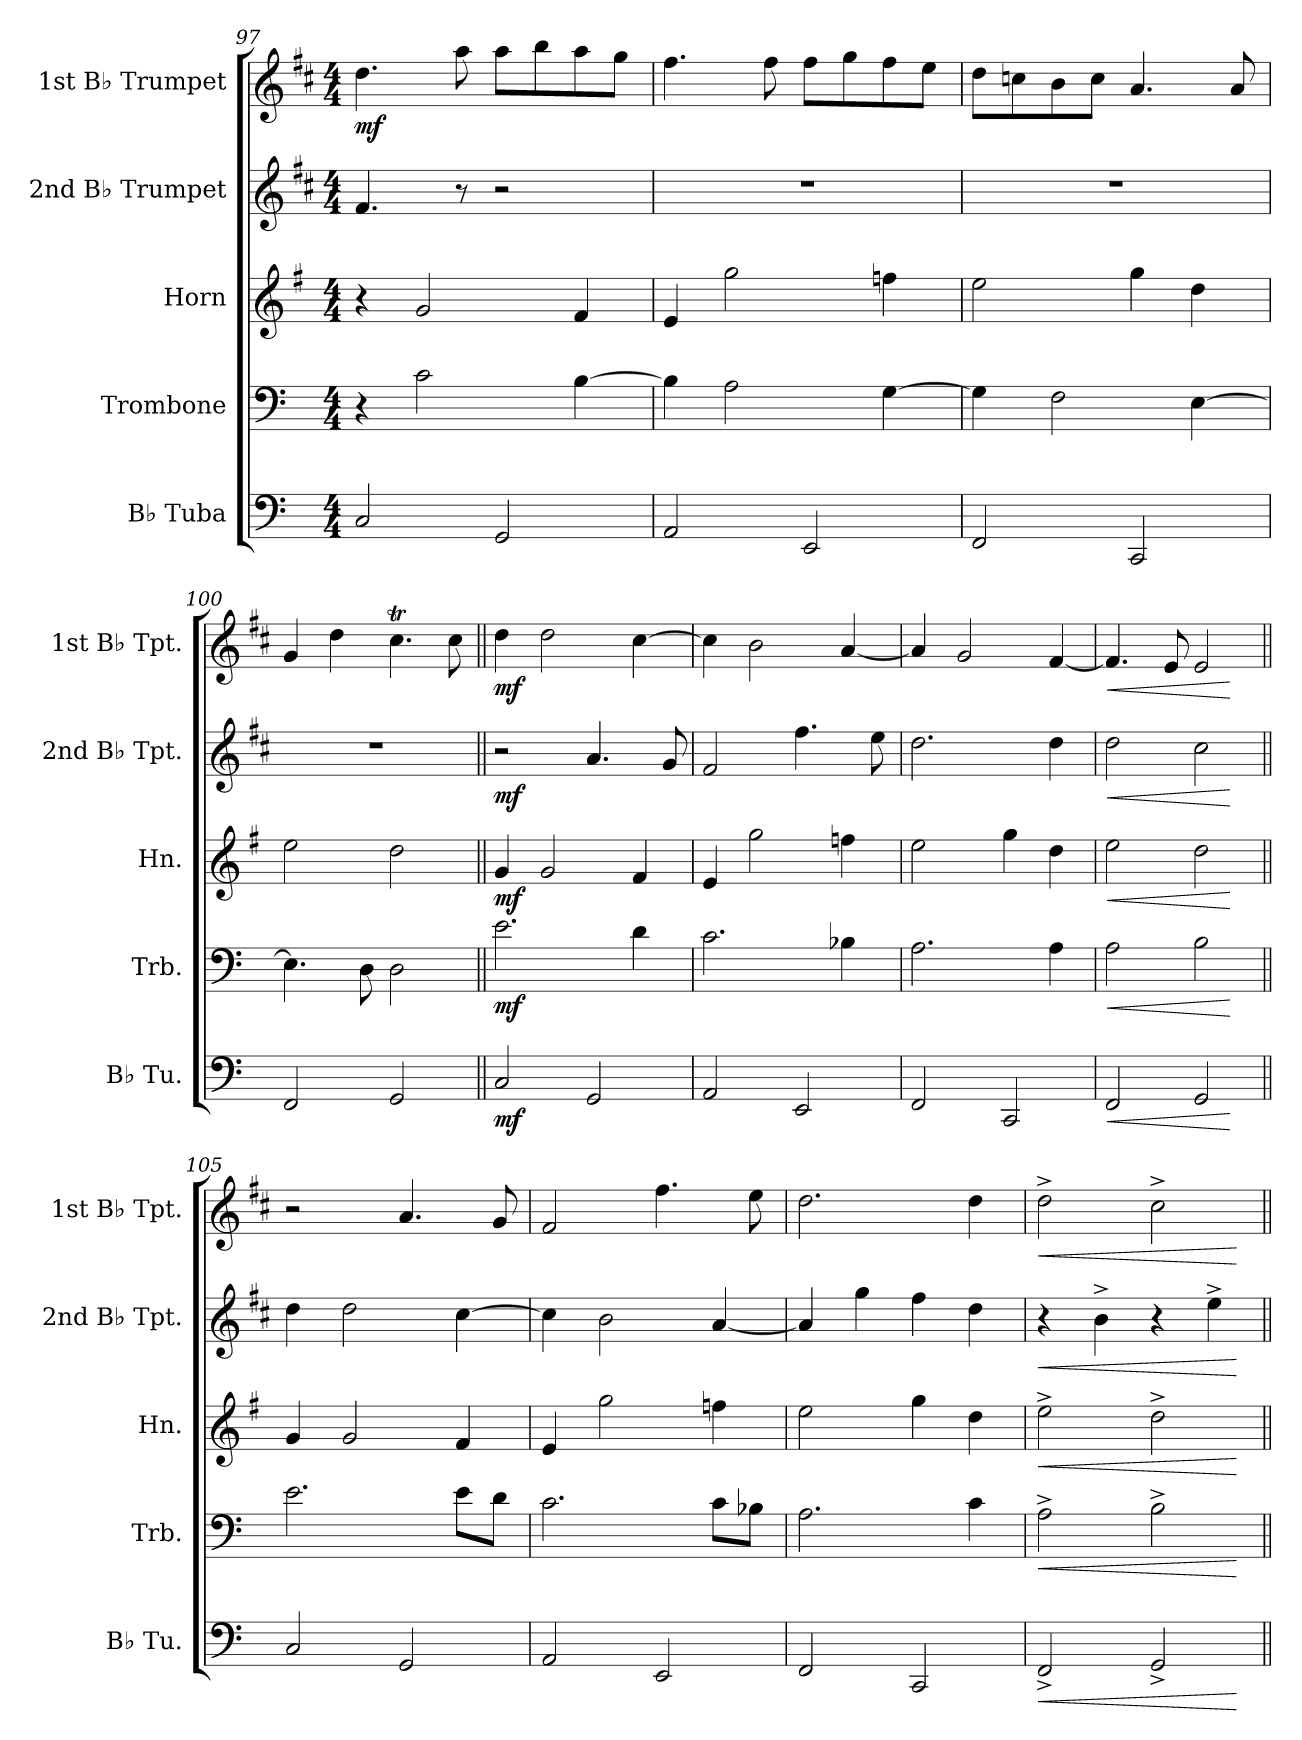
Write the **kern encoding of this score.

**kern	**dynam	**kern	**dynam	**kern	**dynam	**kern	**dynam	**kern	**dynam
*part5	*part5	*part4	*part4	*part3	*part3	*part2	*part2	*part1	*part1
*staff5	*staff5	*staff4	*staff4	*staff3	*staff3	*staff2	*staff2	*staff1	*staff1
*I"B♭ Tuba	*	*I"Trombone	*	*I"Horn	*	*I"2nd B♭ Trumpet	*	*I"1st B♭ Trumpet	*
*I'B♭ Tu.	*	*I'Trb.	*	*I'Hn.	*	*I'2nd B♭ Tpt.	*	*I'1st B♭ Tpt.	*
*clefF4	*	*clefF4	*	*clefG2	*	*clefG2	*	*clefG2	*
*	*	*	*	*ITrd4c7	*	*ITrd1c2	*	*ITrd1c2	*
*k[]	*	*k[]	*	*k[]	*	*k[]	*	*k[]	*
*C:	*	*C:	*	*C:	*	*C:	*	*C:	*
*M4/4	*	*M4/4	*	*M4/4	*	*M4/4	*	*M4/4	*
=97	=97	=97	=97	=97	=97	=97	=97	=97	=97
!	!	!	!	!	!	!	!	!	!LO:DY:b
2C/	.	4r	.	4r	.	4.e/	.	4.cc\	mf
.	.	2c\	.	2c/	.	.	.	.	.
.	.	.	.	.	.	8r	.	8gg\	.
2GG/	.	.	.	.	.	2r	.	8gg\L	.
.	.	.	.	.	.	.	.	8aa\	.
.	.	[4B\	.	4B/	.	.	.	8gg\	.
.	.	.	.	.	.	.	.	8ff\J	.
=98	=98	=98	=98	=98	=98	=98	=98	=98	=98
2AA/	.	4B\]	.	4A/	.	1r	.	4.ee\	.
.	.	2A\	.	2cc\	.	.	.	.	.
.	.	.	.	.	.	.	.	8ee\	.
2EE/	.	.	.	.	.	.	.	8ee\L	.
.	.	.	.	.	.	.	.	8ff\	.
.	.	[4G\	.	4b-X\	.	.	.	8ee\	.
.	.	.	.	.	.	.	.	8dd\J	.
=99	=99	=99	=99	=99	=99	=99	=99	=99	=99
2FF/	.	4G\]	.	2a\	.	1r	.	8cc\L	.
.	.	.	.	.	.	.	.	8b-X\	.
.	.	2F\	.	.	.	.	.	8a\	.
.	.	.	.	.	.	.	.	8b-\J	.
2CC/	.	.	.	4cc\	.	.	.	4.g/	.
.	.	[4E\	.	4g\	.	.	.	.	.
.	.	.	.	.	.	.	.	8g/	.
=100	=100	=100	=100	=100	=100	=100	=100	=100	=100
2FF/	.	4.E\]	.	2a\	.	1r	.	4f/	.
.	.	.	.	.	.	.	.	4cc\	.
.	.	8D\	.	.	.	.	.	.	.
2GG/	.	2D\	.	2g\	.	.	.	4.bt\	.
.	.	.	.	.	.	.	.	8b\	.
!!LO:PB:g=z
=101||	=101||	=101||	=101||	=101||	=101||	=101||	=101||	=101||	=101||
!	!LO:DY:b	!	!LO:DY:b	!	!LO:DY:b	!	!LO:DY:b	!	!LO:DY:b
2C/	mf	2.e\	mf	4c/	mf	2r	mf	4cc\	mf
.	.	.	.	2c/	.	.	.	2cc\	.
2GG/	.	.	.	.	.	4.g/	.	.	.
.	.	4d\	.	4B/	.	.	.	[4b\	.
.	.	.	.	.	.	8f/	.	.	.
=102	=102	=102	=102	=102	=102	=102	=102	=102	=102
2AA/	.	2.c\	.	4A/	.	2e/	.	4b\]	.
.	.	.	.	2cc\	.	.	.	2a\	.
2EE/	.	.	.	.	.	4.ee\	.	.	.
.	.	4B-X\	.	4b-X\	.	.	.	[4g/	.
.	.	.	.	.	.	8dd\	.	.	.
=103	=103	=103	=103	=103	=103	=103	=103	=103	=103
2FF/	.	2.A\	.	2a\	.	2.cc\	.	4g/]	.
.	.	.	.	.	.	.	.	2f/	.
2CC/	.	.	.	4cc\	.	.	.	.	.
.	.	4A\	.	4g\	.	4cc\	.	[4e/	.
=104	=104	=104	=104	=104	=104	=104	=104	=104	=104
!	!LO:HP:b	!	!LO:HP:b	!	!LO:HP:b	!	!LO:HP:b	!	!LO:HP:b
2FF/	<	2A\	<	2a\	<	2cc\	<	4.e/]	<
.	.	.	.	.	.	.	.	8d/	.
2GG/	.	2B\	.	2g\	.	2b\	.	2d/	.
.	[	.	[	.	[	.	[	.	[
=105||	=105||	=105||	=105||	=105||	=105||	=105||	=105||	=105||	=105||
2C/	.	2.e\	.	4c/	.	4cc\	.	2r	.
.	.	.	.	2c/	.	2cc\	.	.	.
2GG/	.	.	.	.	.	.	.	4.g/	.
.	.	8e\L	.	4B/	.	[4b\	.	.	.
.	.	8d\J	.	.	.	.	.	8f/	.
=106	=106	=106	=106	=106	=106	=106	=106	=106	=106
2AA/	.	2.c\	.	4A/	.	4b\]	.	2e/	.
.	.	.	.	2cc\	.	2a\	.	.	.
2EE/	.	.	.	.	.	.	.	4.ee\	.
.	.	8c\L	.	4b-X\	.	[4g/	.	.	.
.	.	8B-X\J	.	.	.	.	.	8dd\	.
=107	=107	=107	=107	=107	=107	=107	=107	=107	=107
2FF/	.	2.A\	.	2a\	.	4g/]	.	2.cc\	.
.	.	.	.	.	.	4ff\	.	.	.
2CC/	.	.	.	4cc\	.	4ee\	.	.	.
.	.	4c\	.	4g\	.	4cc\	.	4cc\	.
=108	=108	=108	=108	=108	=108	=108	=108	=108	=108
!	!LO:HP:b	!	!LO:HP:b	!	!LO:HP:b	!	!LO:HP:b	!	!LO:HP:b
2FF^/	<	2A^\	<	2a^\	<	4r	<	2cc^\	<
.	.	.	.	.	.	4a^\	.	.	.
2GG^/	.	2B^\	.	2g^\	.	4r	.	2b^\	.
.	.	.	.	.	.	4dd^\	.	.	.
.	[	.	[	.	[	.	[	.	[
=||	=||	=||	=||	=||	=||	=||	=||	=||	=||
*-	*-	*-	*-	*-	*-	*-	*-	*-	*-
